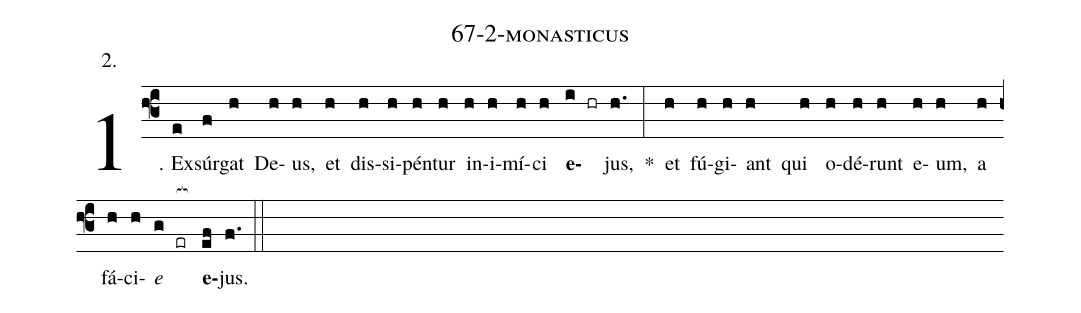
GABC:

name: 67-2-monasticus;
annotation: 2.;
%%
(f3)1. Ex(e)súr(f)gat(h) De(h)us,(h) et(h) dis(h)si(h)pén(h)tur(h) in(h)i(h)mí(h)ci(h) <b>e</b>(i hr)jus,(h.) *(:) et(h) fú(h)gi(h)ant(h) qui(h) o(h)dé(h)runt(h) e(h)um,(h) a(h) fá(h)ci(h)<i>e</i>(g er[ocb:1{]) <b>e</b>(ef[ocb:0}])jus.(f.) (::)
